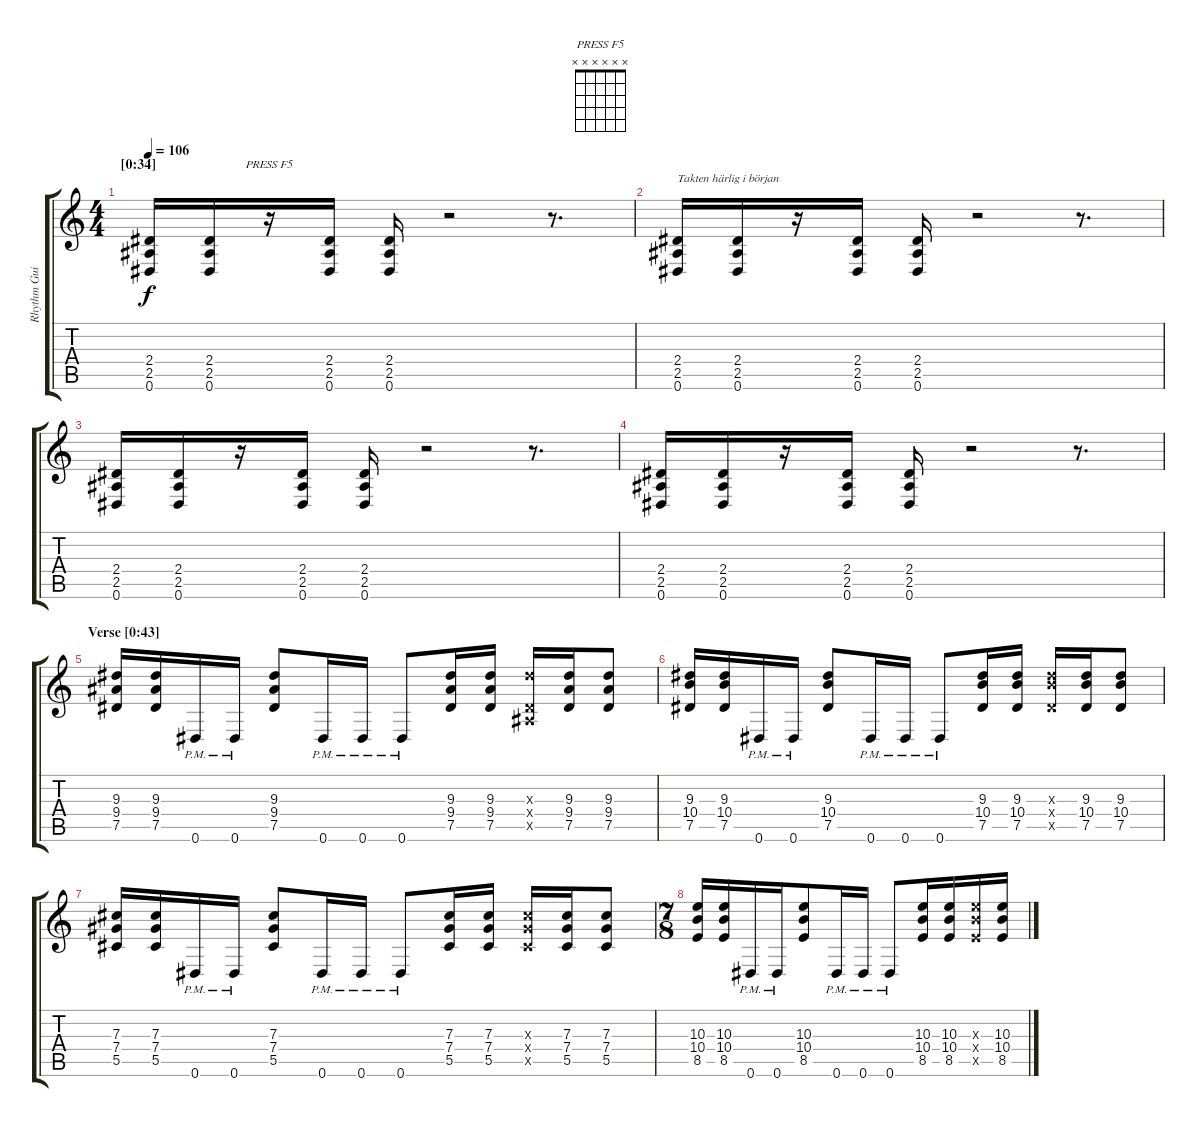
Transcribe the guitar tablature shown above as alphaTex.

\track ("Rhythm Guitar" "Rhythm Gui") {instrument distortionguitar}
\staff {score tabs}
\tuning (Eb4 Bb3 Gb3 Db3 Ab2 Eb2) {hide}
\chord ("PRESS F5" x x x x x x)
\ts (4 4)
\section ("" "[0:34]")
\tempo 106
\clef g2
\ks c
(2.4 2.5 0.6).16{dy f instrument distortionguitar} (2.4 2.5 0.6).16 r.16{ch "PRESS F5"} (2.4 2.5 0.6).16 (2.4 2.5 0.6).16 r.2 r.8{d} |
(2.4 2.5 0.6).16{txt "Takten härlig i början"} (2.4 2.5 0.6).16 r.16 (2.4 2.5 0.6).16 (2.4 2.5 0.6).16 r.2 r.8{d} |
(2.4 2.5 0.6).16 (2.4 2.5 0.6).16 r.16 (2.4 2.5 0.6).16 (2.4 2.5 0.6).16 r.2 r.8{d} |
(2.4 2.5 0.6).16 (2.4 2.5 0.6).16 r.16 (2.4 2.5 0.6).16 (2.4 2.5 0.6).16 r.2 r.8{d} |
\section ("" "Verse [0:43]")
(9.3 9.4 7.5).16 (9.3 9.4 7.5).16 0.6{pm}.16 0.6{pm}.16 (9.3 9.4 7.5).8 0.6{pm}.16 0.6{pm}.16 0.6{pm}.8 (9.3 9.4 7.5).16 (9.3 9.4 7.5).16 (9.3{x} 2.4{x} 2.5{x}).16 (9.3 9.4 7.5).16 (9.3 9.4 7.5).8 |
(9.3 10.4 7.5).16 (9.3 10.4 7.5).16 0.6{pm}.16 0.6{pm}.16 (9.3 10.4 7.5).8 0.6{pm}.16 0.6{pm}.16 0.6{pm}.8 (9.3 10.4 7.5).16 (9.3 10.4 7.5).16 (9.3{x} 10.4{x} 7.5{x}).16 (9.3 10.4 7.5).16 (9.3 10.4 7.5).8 |
(7.3 7.4 5.5).16 (7.3 7.4 5.5).16 0.6{pm}.16 0.6{pm}.16 (7.3 7.4 5.5).8 0.6{pm}.16 0.6{pm}.16 0.6{pm}.8 (7.3 7.4 5.5).16 (7.3 7.4 5.5).16 (7.3{x} 7.4{x} 5.5{x}).16 (7.3 7.4 5.5).16 (7.3 7.4 5.5).8 |
\ts (7 8)
(10.3 10.4 8.5).16 (10.3 10.4 8.5).16 0.6{pm}.16 0.6{pm}.16 (10.3 10.4 8.5).8 0.6{pm}.16 0.6{pm}.16 0.6{pm}.8 (10.3 10.4 8.5).16 (10.3 10.4 8.5).16 (10.3{x} 10.4{x} 8.5{x}).16 (10.3 10.4 8.5).16
